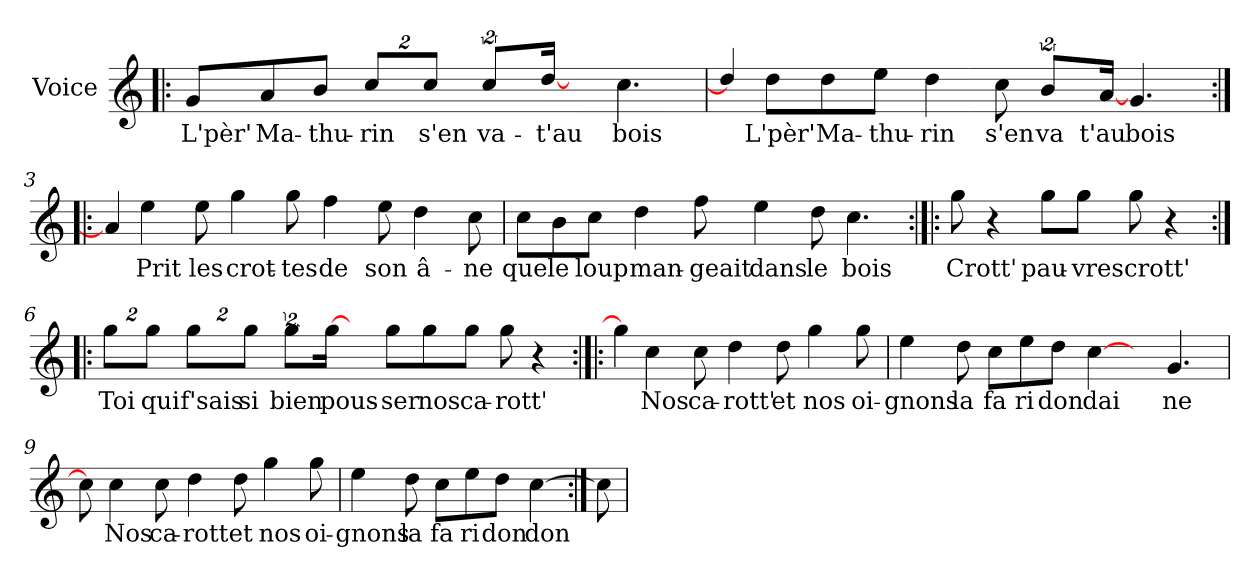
**kern	**text
*part1	*part1
*staff1	*staff1
*I"Voice	*
*I'V	*
*clefG2	*
*k[]	*
*C:	*
=1!|:	=1!|:
8g/L	L'pèr'
8a/	Ma-
8b/J	-thu-
16%3cc/L	-rin
16%3cc/J	s'en
16%3cc/L	va-
[16dd/J	-t'au
8ryy	.
4.cc\	bois
=2	=2
8dd/J]	.
8dd\L	L'pèr'
8dd\	Ma-
8ee\J	-thu-
4dd\	-rin
8cc\	s'en
16%3b/L	va
[16a/J	t'au
4.g/	bois
=3:|!|:	=3:|!|:
8a/J]	.
4ee\	Prit
8ee\	les
4gg\	crot-
8gg\	-tes
4ff\	de
8ee\	son
4dd\	â-
8cc\	-ne
!!LO:LB:g=z
=4	=4
8cc\L	que
8b\	le
8cc\J	loup
4dd\	man-
8ff\	-geait
4ee\	dans
8dd\	le
4.cc\	bois
=5:|!|:	=5:|!|:
8gg\	Crott'
4r	.
8gg\L	pau-
8gg\J	-vres
8gg\	crott'
4r	.
!!LO:LB:g=z
=6:|!|:	=6:|!|:
16%3gg\L	Toi
16%3gg\J	qui
16%3gg\L	f'sais
16%3gg\J	si
16%3gg\L	bien
[16gg\J	pous-
8ryy	.
8gg\L	-ser
8gg\	nos
8gg\J	ca-
8gg\	-rott'
4r	.
=7:|!|:	=7:|!|:
8gg\J]	.
4cc\	Nos
8cc\	ca-
4dd\	-rott'
8dd\	et
4gg\	nos
8gg\	oi-
=8	=8
4ee\	-gnons
8dd\	la
8cc\L	fa
8ee\	ri
8dd\J	don
[4cc\	dai
8ryy	.
4.g/	ne
!!LO:LB:g=z
=9	=9
8cc\]	.
4cc\	Nos
8cc\	ca-
4dd\	-rott
8dd\	et
4gg\	nos
8gg\	oi-
=10	=10
4ee\	-gnons
8dd\	la
8cc\L	fa
8ee\	ri
8dd\J	don
[4cc\	don
=11:|!	=11:|!
8cc\]	.
=	=
*-	*-
